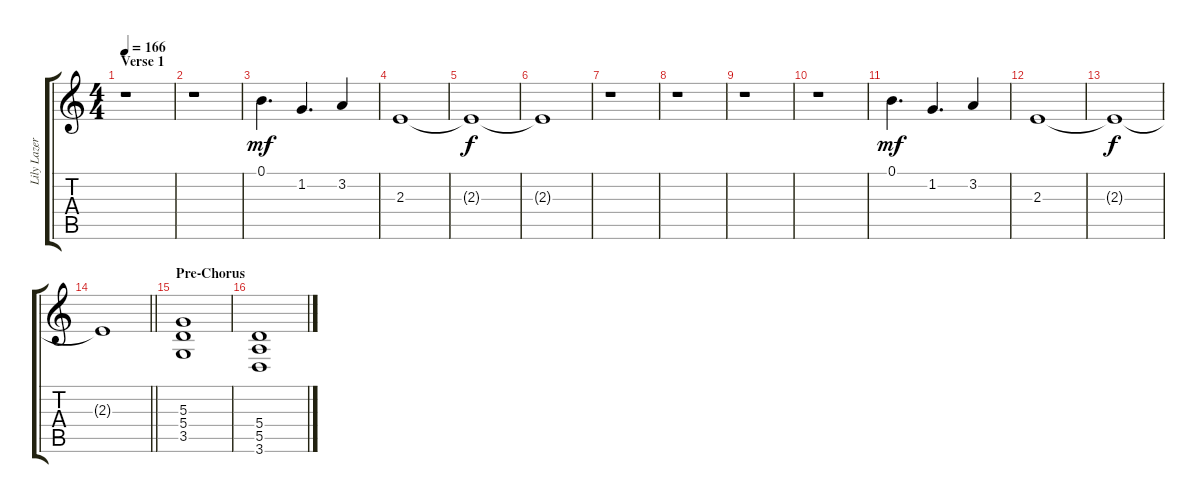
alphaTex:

\track ("Lily Lazer (Guitar)" "Lily Lazer") {instrument distortionguitar}
\staff {score tabs}
\tuning (B3 Gb3 D3 A2 E2 B1) {hide}
\ts (4 4)
\section ("" "Verse 1")
\tempo 166
\clef g2
\ks c
r.1{dy f} |
r.1 |
0.1.4{d dy mf} 1.2.4{d} 3.2.4 |
2.3.1{volume 0} |
2.3{t}.1{dy f} |
2.3{t}.1 |
r.1 |
r.1{volume 13} |
r.1 |
r.1 |
0.1.4{d dy mf} 1.2.4{d} 3.2.4 |
2.3.1{volume 0} |
2.3{t}.1{dy f} |
\barLineRight lightlight
2.3{t}.1 |
\section ("" "Pre-Chorus")
(5.3 5.4 3.5).1{volume 13} |
(5.4 5.5 3.6).1
